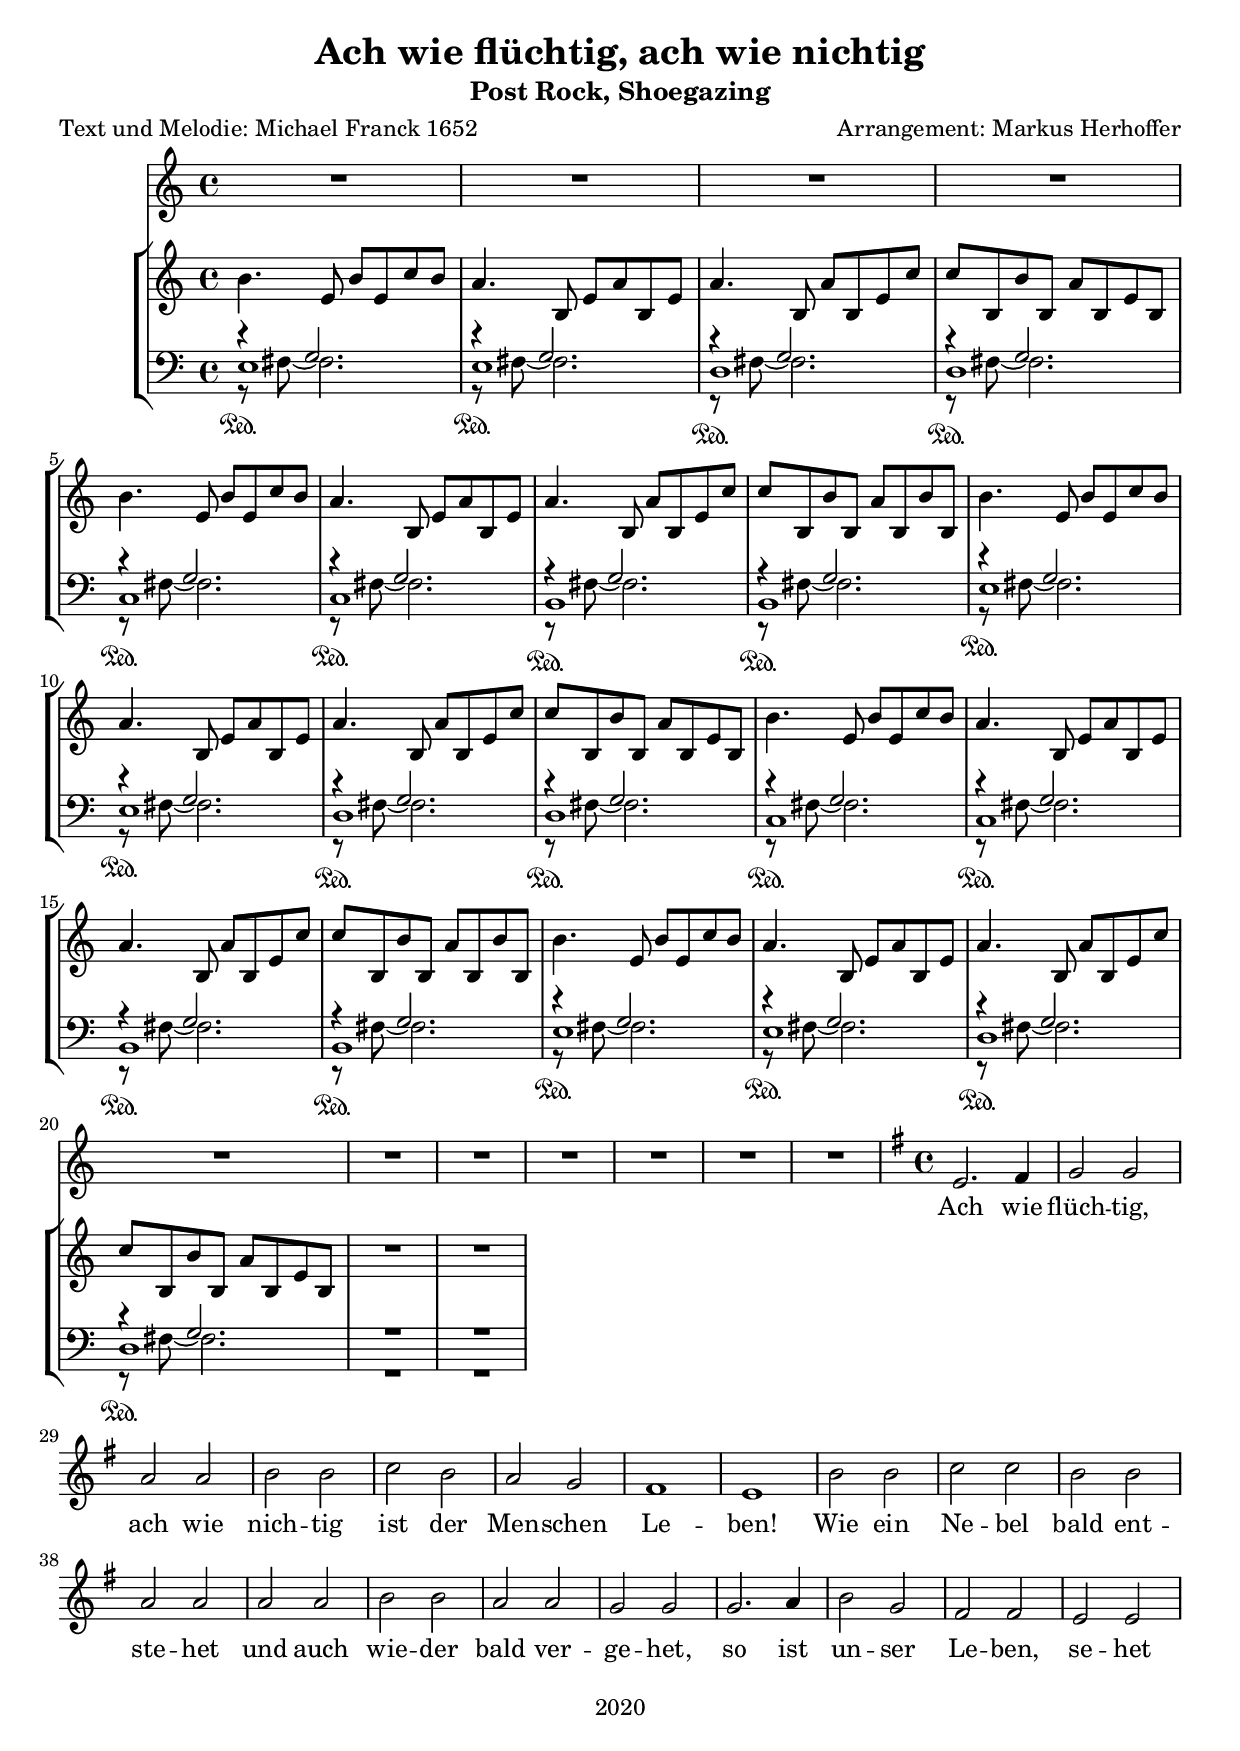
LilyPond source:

\version "2.20.0"

\include "deutsch.ly"

\layout {
  \context {
    \RemoveEmptyStaffContext
  }
}

%%%%%%%%%%%%%%%%%%%%%%%
% VOCALS
%%%%%%%%%%%%%%%%%%%%%%%

vocChoral = \relative a' {
  \time 4/4
  \key e \minor
  e2. fis4 g2 g 
  a a h h 
  c h a g 
  fis1 e 

  h'2 h c c 
  h h a a 
  a a h h 
  a a g g 
  g2. a4 h2 g 
  fis fis e e 
}

vocLyricsOne = \lyricmode {
  Ach wie flüch -- tig,
  ach wie nich -- tig
  ist der Men -- schen 
  Le -- ben!

  Wie ein Ne -- bel
  bald ent -- ste -- het
  und auch wie -- der 
  bald ver -- ge -- het,
  so ist un -- ser 
  Le -- ben, se -- het
}

%%%%%%%%%%%%%%%%%%%%
% Piano
%%%%%%%%%%%%%%%%%%%%

\parallelMusic pnoInRh, pnoInLhC, pnoInLhB, pnoInLhA {
  % 1
  h4. e,8 h' e, c' h      |
  r4       g'2.           |
  r8 fis8~ fis2.          |
  e1\sustainOn            |

  % 2
  a4. h,8 e a h, e        |
  r4        g2.           |
  r8 fis8~ fis2.          |
  e1\sustainOn            |

  % 3
  a4. h,8 a' h, e c'      |
  r4        g2.           |
  r8 fis8~ fis2.          |
  d1\sustainOn            |

  % 4
  c8 h, h' h, a' h, e h   |
  r4        g2.           |
  r8 fis8~ fis2.          |
  d1\sustainOn            |

  % 5
  h'4. e,8 h' e, c' h     |
  r4       g2.            |
  r8 fis8~ fis2.          |
  c1\sustainOn            |

  % 6
  a4. h,8 e a h, e        |
  r4        g2.           |
  r8 fis8~ fis2.          |
  c1\sustainOn            |

  % 7
  a4. h,8 a' h, e c'      |
  r4        g2.           |
  r8 fis8~ fis2.          |
  h1\sustainOn            |

  % 8
  c8 h, h' h, a' h, h' h, |
  r4        g2.           |
  r8 fis8~ fis2.          |
  h1\sustainOn            |
  
  % 9
  h'4. e,8 h' e, c' h     |
  r4       g2.            |
  r8 fis8~ fis2.          |
  e1\sustainOn            |

  % 10
  a4. h,8 e a h, e        |
  r4        g2.           |
  r8 fis8~ fis2.          |
  e1\sustainOn            |

  % 11
  a4. h,8 a' h, e c'      |
  r4        g2.           |
  r8 fis8~ fis2.          |
  d1\sustainOn            |

  % 12
  c8 h, h' h, a' h, e h   |
  r4        g2.           |
  r8 fis8~ fis2.          |
  d1\sustainOn            |

  % 13
  h'4. e,8 h' e, c' h     |
  r4       g2.            |
  r8 fis8~ fis2.          |
  c1\sustainOn            |

  % 14
  a4. h,8 e a h, e        |
  r4        g2.           |
  r8 fis8~ fis2.          |
  c1\sustainOn            |

  % 15
  a4. h,8 a' h, e c'      |
  r4        g2.           |
  r8 fis8~ fis2.          |
  h1\sustainOn            |

  % 16
  c8 h, h' h, a' h, h' h, |
  r4        g2.           |
  r8 fis8~ fis2.          |
  h1\sustainOn            |

  % 9
  h'4. e,8 h' e, c' h     |
  r4       g2.            |
  r8 fis8~ fis2.          |
  e1\sustainOn            |

  % 10
  a4. h,8 e a h, e        |
  r4        g2.           |
  r8 fis8~ fis2.          |
  e1\sustainOn            |

  % 11
  a4. h,8 a' h, e c'      |
  r4        g2.           |
  r8 fis8~ fis2.          |
  d1\sustainOn            |

  % 12
  c8 h, h' h, a' h, e h   |
  r4        g2.           |
  r8 fis8~ fis2.          |
  d1\sustainOn            |
}

\book {
  \bookOutputSuffix "band"
  \score {
    <<
      \new Voice = "Female Vocals" { 
        R1*26
        \vocChoral 
      }
      \new Lyrics \lyricsto "Female Vocals" { 
        \vocLyricsOne
      }
      \new StaffGroup <<
        \new Staff << 
          \relative c'' {
            \pnoInRh
            R1*2
          }
        >>
        \new Staff <<
          \relative c { 
            \pnoInLhC 
            R1*2
          }\\
          \relative c { 
            \pnoInLhB 
            R1*2
          }\\  
          \relative c {
            \clef bass 
            \pnoInLhA
            R1*2
          }
        >>
      >>
    >>
  }
  \header {
    title = "Ach wie flüchtig, ach wie nichtig"
    subtitle = "Post Rock, Shoegazing"
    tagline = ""
    poet = "Text und Melodie: Michael Franck 1652"
    composer = "Arrangement: Markus Herhoffer"
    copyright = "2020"
  }
  \paper {
    #(set-paper-size "a4")
    print-page-number = ##t
  }
}
